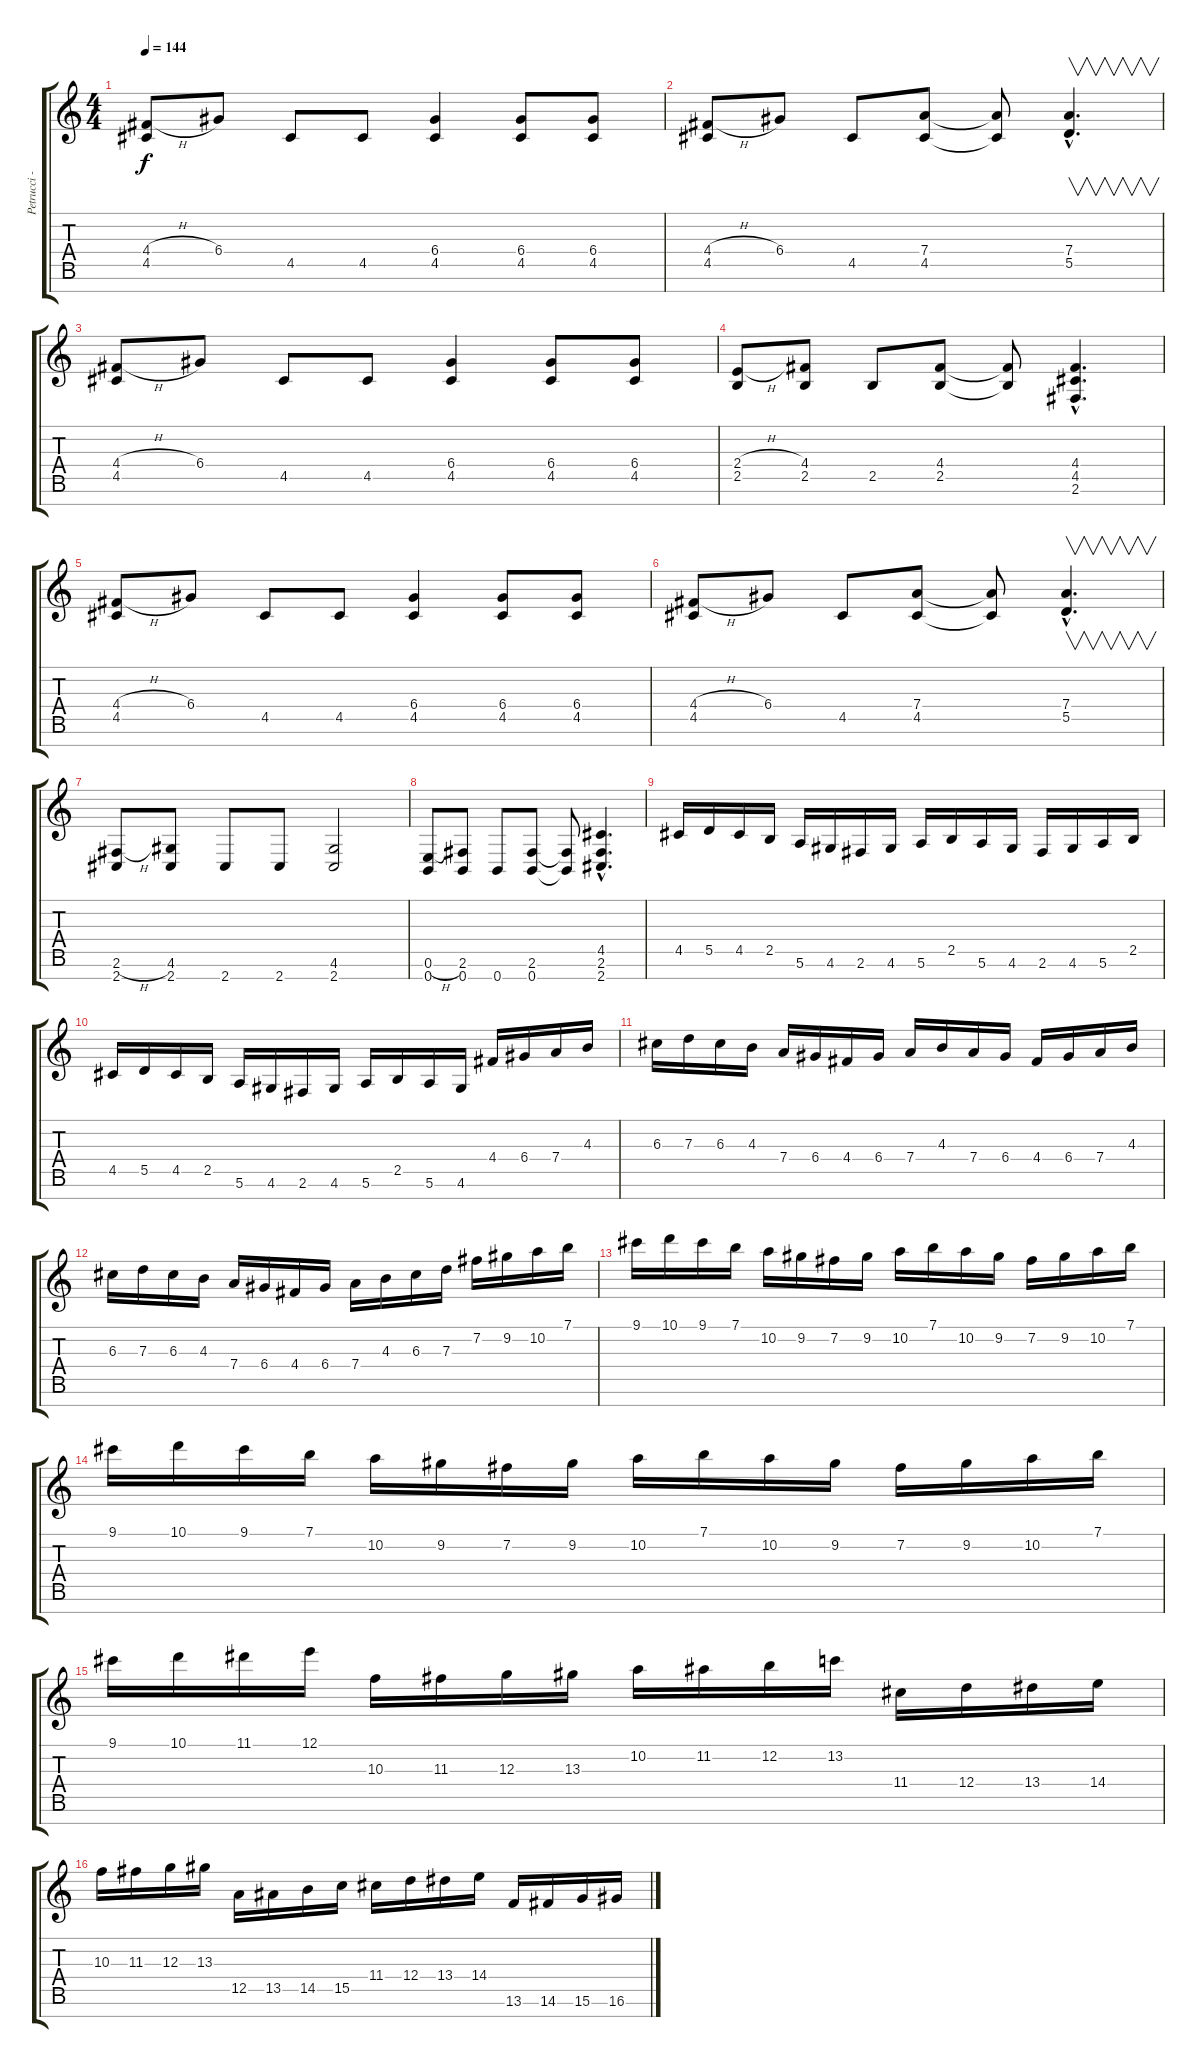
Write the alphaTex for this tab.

\track ("Petrucci - Distortion 7st." "Petrucci -") {instrument overdrivenguitar}
\staff {score tabs}
\tuning (E4 B3 G3 D3 A2 E2 B1) {hide}
\ts (4 4)
\tempo 144
\clef g2
\ks c
(4.4{h} 4.5).8{dy f} 6.4.8 4.5.8 4.5.8 (6.4 4.5).4 (6.4 4.5).8 (6.4 4.5).8 |
(4.4{h} 4.5).8 6.4.8 4.5.8 (7.4 4.5).8 (7.4{t} 4.5{t}).8 (7.4{hac} 5.5{hac}).4{v d} |
(4.4{h} 4.5).8 6.4.8 4.5.8 4.5.8 (6.4 4.5).4 (6.4 4.5).8 (6.4 4.5).8 |
(2.4{h} 2.5).8 (4.4 2.5).8 2.5.8 (4.4 2.5).8 (4.4{t} 2.5{t}).8 (4.4{hac} 4.5{hac} 2.6{hac}).4{d} |
(4.4{h} 4.5).8 6.4.8 4.5.8 4.5.8 (6.4 4.5).4 (6.4 4.5).8 (6.4 4.5).8 |
(4.4{h} 4.5).8 6.4.8 4.5.8 (7.4 4.5).8 (7.4{t} 4.5{t}).8 (7.4{hac} 5.5{hac}).4{v d} |
(2.6{h} 2.7).8 (4.6 2.7).8 2.7.8 2.7.8 (4.6 2.7).2 |
(0.6{h} 0.7).8 (2.6 0.7).8 0.7.8 (2.6 0.7).8 (2.6{t} 0.7{t}).8 (4.5{hac} 2.6{hac} 2.7{hac}).4{d} |
4.5.16 5.5.16 4.5.16 2.5.16 5.6.16 4.6.16 2.6.16 4.6.16 5.6.16 2.5.16 5.6.16 4.6.16 2.6.16 4.6.16 5.6.16 2.5.16 |
4.5.16 5.5.16 4.5.16 2.5.16 5.6.16 4.6.16 2.6.16 4.6.16 5.6.16 2.5.16 5.6.16 4.6.16 4.4.16 6.4.16 7.4.16 4.3.16 |
6.3.16 7.3.16 6.3.16 4.3.16 7.4.16 6.4.16 4.4.16 6.4.16 7.4.16 4.3.16 7.4.16 6.4.16 4.4.16 6.4.16 7.4.16 4.3.16 |
6.3.16 7.3.16 6.3.16 4.3.16 7.4.16 6.4.16 4.4.16 6.4.16 7.4.16 4.3.16 6.3.16 7.3.16 7.2.16 9.2.16 10.2.16 7.1.16 |
9.1.16 10.1.16 9.1.16 7.1.16 10.2.16 9.2.16 7.2.16 9.2.16 10.2.16 7.1.16 10.2.16 9.2.16 7.2.16 9.2.16 10.2.16 7.1.16 |
9.1.16 10.1.16 9.1.16 7.1.16 10.2.16 9.2.16 7.2.16 9.2.16 10.2.16 7.1.16 10.2.16 9.2.16 7.2.16 9.2.16 10.2.16 7.1.16 |
9.1.16 10.1.16 11.1.16 12.1.16 10.3.16 11.3.16 12.3.16 13.3.16 10.2.16 11.2.16 12.2.16 13.2.16 11.4.16 12.4.16 13.4.16 14.4.16 |
10.3.16 11.3.16 12.3.16 13.3.16 12.5.16 13.5.16 14.5.16 15.5.16 11.4.16 12.4.16 13.4.16 14.4.16 13.6.16 14.6.16 15.6.16 16.6.16
